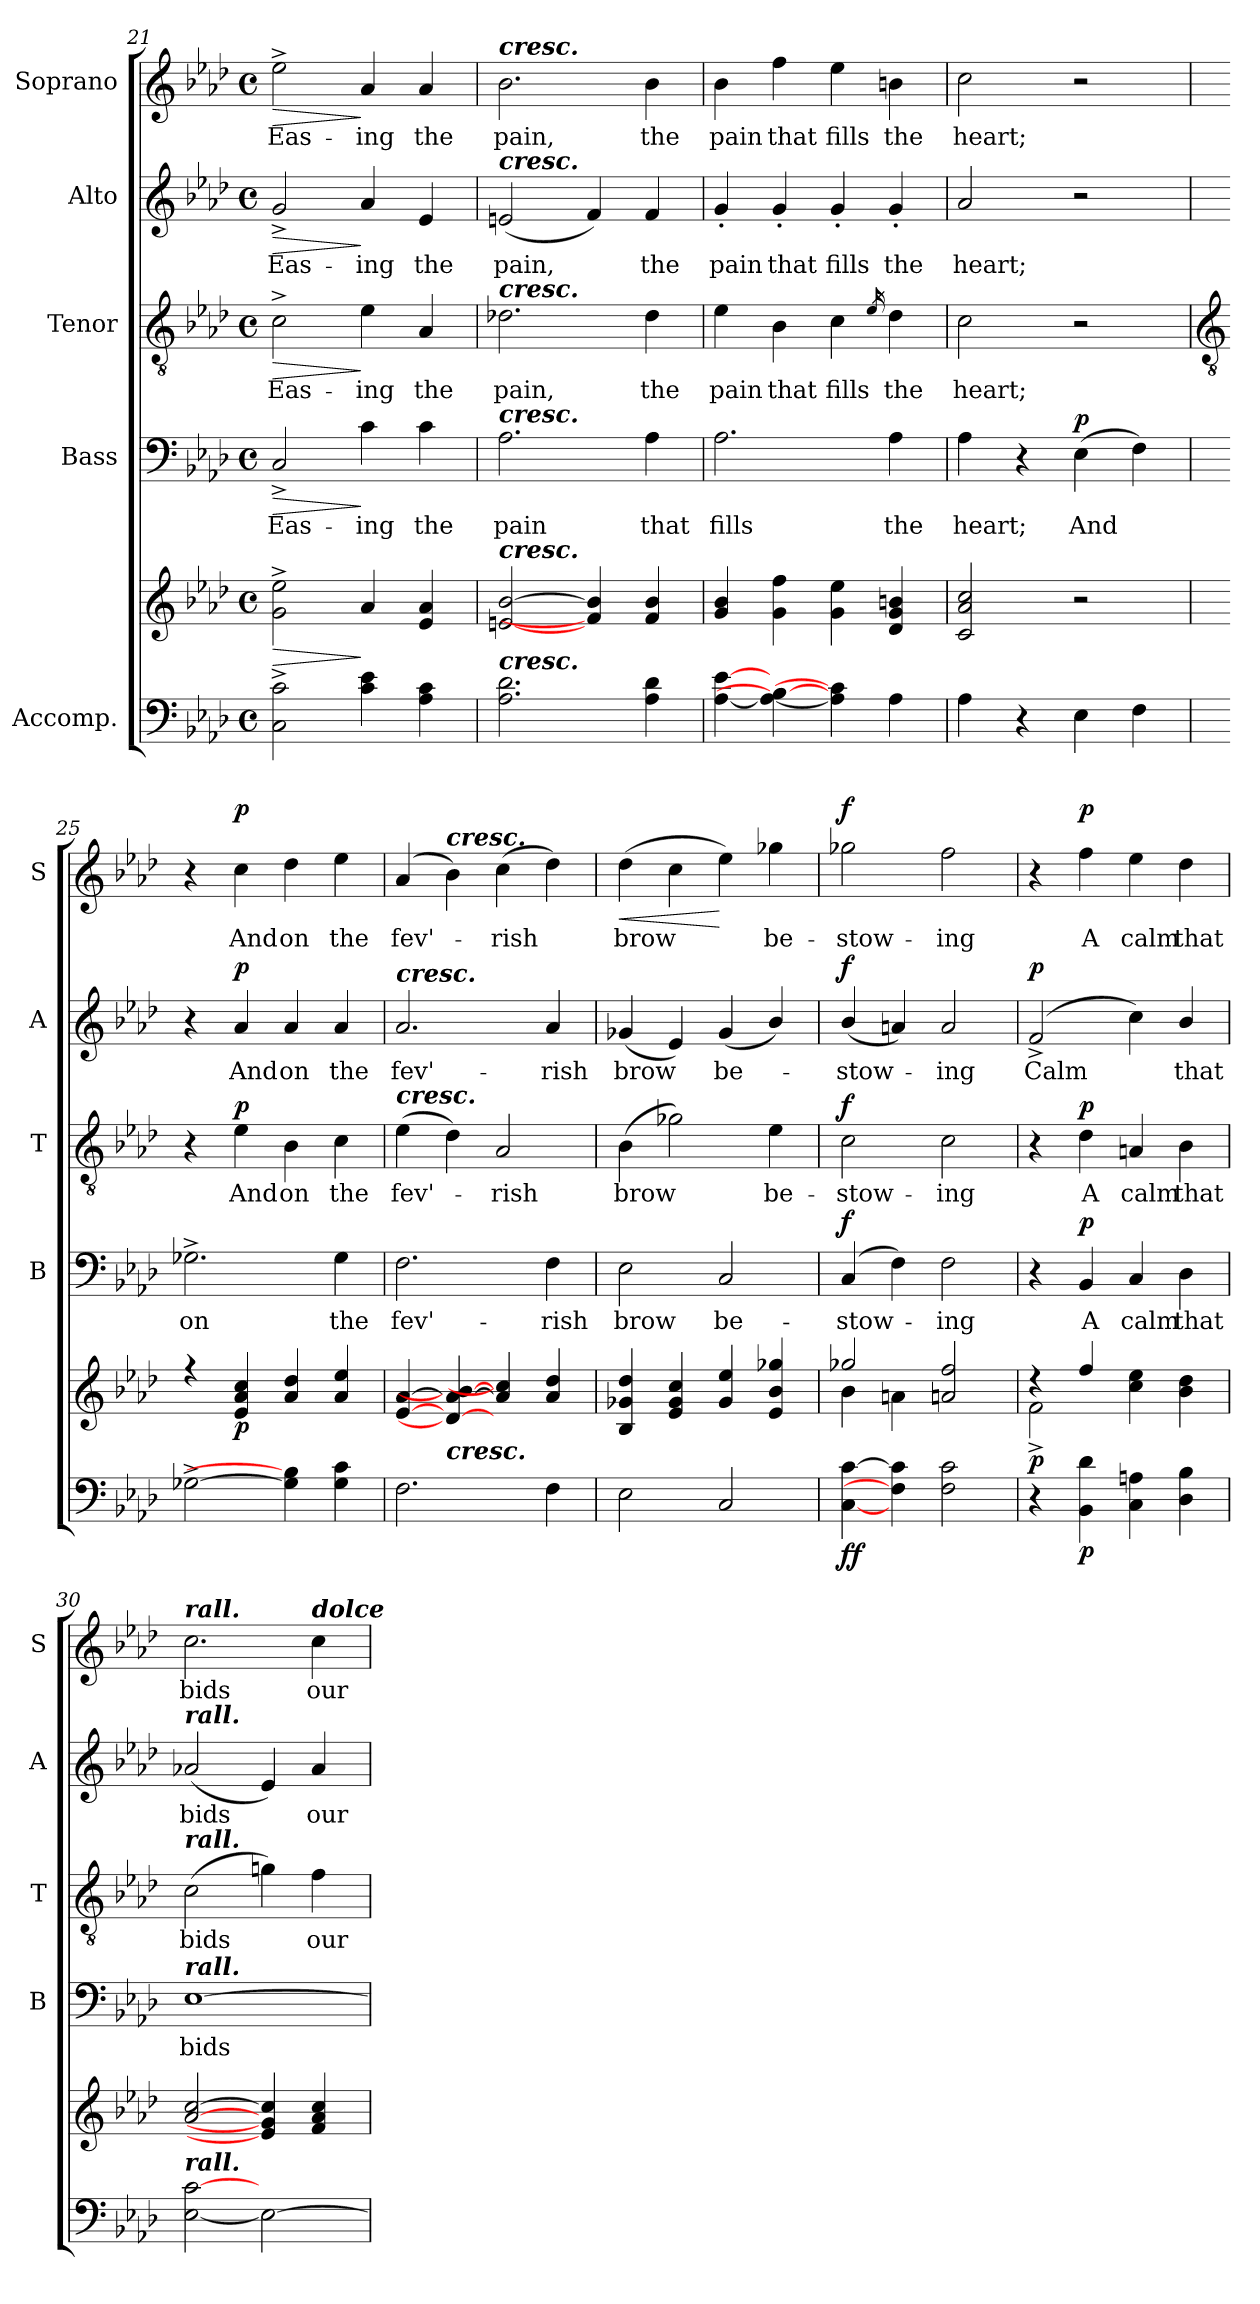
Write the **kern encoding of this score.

**kern	**kern	**dynam	**kern	**text	**dynam	**kern	**text	**dynam	**kern	**text	**dynam	**kern	**text	**dynam
*part5	*part5	*part5	*part4	*part4	*part4	*part3	*part3	*part3	*part2	*part2	*part2	*part1	*part1	*part1
*staff6	*staff5	*staff5/6	*staff4	*staff4	*staff4	*staff3	*staff3	*staff3	*staff2	*staff2	*staff2	*staff1	*staff1	*staff1
*I"Accomp.	*	*	*I"Bass	*	*	*I"Tenor	*	*	*I"Alto	*	*	*I"Soprano	*	*
*	*	*	*I'B	*	*	*I'T	*	*	*I'A	*	*	*I'S	*	*
*clefF4	*clefG2	*	*clefF4	*	*	*clefGv2	*	*	*clefG2	*	*	*clefG2	*	*
*k[b-e-a-d-]	*k[b-e-a-d-]	*	*k[b-e-a-d-]	*	*	*k[b-e-a-d-]	*	*	*k[b-e-a-d-]	*	*	*k[b-e-a-d-]	*	*
*A-:	*A-:	*	*A-:	*	*	*A-:	*	*	*A-:	*	*	*A-:	*	*
*M4/4	*M4/4	*	*M4/4	*	*	*M4/4	*	*	*M4/4	*	*	*M4/4	*	*
*met(c)	*met(c)	*	*met(c)	*	*	*met(c)	*	*	*met(c)	*	*	*met(c)	*	*
=21	=21	=21	=21	=21	=21	=21	=21	=21	=21	=21	=21	=21	=21	=21
!	!	!LO:HP:b	!	!LO:LY:b	!LO:HP:b	!	!LO:LY:b	!LO:HP:b	!	!LO:LY:b	!LO:HP:b	!	!LO:LY:b	!LO:HP:b
2C^ 2c^	2g^ 2ee-^	>	2C^	Eas-	>	2c^	Eas-	>	2g^	Eas-	>	2ee-^	Eas-	>
!	!	!	!	!LO:LY:b	!	!	!LO:LY:b	!	!	!LO:LY:b	!	!	!LO:LY:b	!
4c 4e-	4a-	]	4c	-ing	]	4e-	-ing	]	4a-	-ing	]	4a-	-ing	]
!	!	!	!	!LO:LY:b	!	!	!LO:LY:b	!	!	!LO:LY:b	!	!	!LO:LY:b	!
4A- 4c	4e- 4a-	.	4c	the	.	4A-	the	.	4e-	the	.	4a-	the	.
=22	=22	=22	=22	=22	=22	=22	=22	=22	=22	=22	=22	=22	=22	=22
!	!	!	!	!	!	!	!	!	!	!	!	!LO:TX:a:Bi:t=cresc.	!	!
!	!	!	!	!	!	!	!	!	!LO:TX:a:Bi:t=cresc.	!	!	!	!	!
!	!	!	!	!	!	!LO:TX:a:Bi:t=cresc.	!	!	!	!	!	!	!	!
!	!	!	!LO:TX:a:Bi:t=cresc.	!	!	!	!	!	!	!	!	!	!	!
!	!LO:TX:a:Bi:t=cresc.	!	!	!	!	!	!	!	!	!	!	!	!	!
!LO:TX:a:Bi:t=cresc.	!	!	!	!	!	!	!	!	!	!	!	!	!	!
!	!	!	!	!LO:LY:b	!	!	!LO:LY:b	!	!	!LO:LY:b	!	!	!LO:LY:b	!
2.A- 2.d-	[2en [2b-	.	2.A-	pain	.	2.d-X	pain,	.	(<2en	pain,	.	2.b-	pain,	.
.	4f] 4b-]	.	.	.	.	.	.	.	4f)	.	.	.	.	.
!	!	!	!	!LO:LY:b	!	!	!LO:LY:b	!	!	!LO:LY:b	!	!	!LO:LY:b	!
4A- 4d-	4f 4b-	.	4A-	that	.	4d-	the	.	4f	the	.	4b-	the	.
=23	=23	=23	=23	=23	=23	=23	=23	=23	=23	=23	=23	=23	=23	=23
!	!	!	!	!LO:LY:b	!	!	!LO:LY:b	!	!	!LO:LY:b	!	!	!LO:LY:b	!
[4A- [4e-	4g 4b-	.	2.A-	fills	.	4e-	pain	.	4g'	pain	.	4b-	pain	.
!	!	!	!	!	!	!	!LO:LY:b	!	!	!LO:LY:b	!	!	!LO:LY:b	!
4A-_ 4B-_	4g 4ff	.	.	.	.	4B-	that	.	4g'	that	.	4ff	that	.
!	!	!	!	!	!	!	!LO:LY:b	!	!	!LO:LY:b	!	!	!LO:LY:b	!
4A-] 4c]	4g 4ee-	.	.	.	.	4c	fills	.	4g'	fills	.	4ee-	fills	.
.	.	.	.	.	.	16qe-/	.	.	.	.	.	.	.	.
!	!	!	!	!LO:LY:b	!	!	!LO:LY:b	!	!	!LO:LY:b	!	!	!LO:LY:b	!
4A-	4d- 4g 4bn	.	4A-	the	.	4d-	the	.	4g'	the	.	4bn	the	.
=24	=24	=24	=24	=24	=24	=24	=24	=24	=24	=24	=24	=24	=24	=24
!	!	!	!	!LO:LY:b	!	!	!LO:LY:b	!	!	!LO:LY:b	!	!	!LO:LY:b	!
4A-	2c 2a- 2cc	.	4A-	heart;	.	2c	heart;	.	2a-	heart;	.	2cc	heart;	.
4r	.	.	4r	.	.	.	.	.	.	.	.	.	.	.
!	!	!	!	!LO:LY:b	!LO:DY:b	!	!	!	!	!	!	!	!	!
4E-	2r	.	(>4E-	And	p	2r	.	.	2r	.	.	2r	.	.
4F	.	.	4F)	.	.	.	.	.	.	.	.	.	.	.
!!LO:LB:g=z
=25	=25	=25	=25	=25	=25	=25	=25	=25	=25	=25	=25	=25	=25	=25
*	*	*	*	*	*	*clefGv2	*	*	*	*	*	*	*	*
*	*^	*	*	*	*	*	*	*	*	*	*	*	*	*
!	!	!	!	!	!LO:LY:b	!	!	!	!	!	!	!	!	!	!
[2G-X^	4r	1ryy	.	2.G-X^	on	.	4r	.	.	4r	.	.	4r	.	.
!	!	!	!LO:DY:b	!	!	!	!	!LO:LY:b	!LO:DY:b	!	!LO:LY:b	!LO:DY:b	!	!LO:LY:b	!LO:DY:b
.	4e- 4a- 4cc	.	p	.	.	.	4e-	And	p	4a-	And	p	4cc	And	p
!	!	!	!	!	!	!	!	!LO:LY:b	!	!	!LO:LY:b	!	!	!LO:LY:b	!
4G-] 4B-]	4a- 4dd-	.	.	.	.	.	4B-	on	.	4a-	on	.	4dd-	on	.
!	!	!	!	!	!LO:LY:b	!	!	!LO:LY:b	!	!	!LO:LY:b	!	!	!LO:LY:b	!
4G- 4c	4a- 4ee-	.	.	4G-	the	.	4c	the	.	4a-	the	.	4ee-	the	.
=26	=26	=26	=26	=26	=26	=26	=26	=26	=26	=26	=26	=26	=26	=26	=26
!	!	!	!	!	!	!	!	!	!	!LO:TX:a:Bi:t=cresc.	!	!	!	!	!
!	!	!	!	!	!	!	!LO:TX:a:Bi:t=cresc.	!	!	!	!	!	!	!	!
!	!	!	!	!	!LO:LY:b	!	!	!LO:LY:b	!	!	!LO:LY:b	!	!	!LO:LY:b	!
2.F	[4e- [4a-	1ryy	.	2.F	fev'-	.	(>4e-	fev'-	.	2.a-	fev'-	.	(<4a-	fev'-	.
!	!	!	!	!	!	!	!	!	!	!	!	!	!LO:TX:a:Bi:t=cresc.	!	!
!	!LO:TX:b:Bi:t=cresc.	!	!	!	!	!	!	!	!	!	!	!	!	!	!
.	4d-_ 4a-_ 4b-_	.	.	.	.	.	4d-)	.	.	.	.	.	4b-)	.	.
!	!	!	!	!	!	!	!	!LO:LY:b	!	!	!	!	!	!LO:LY:b	!
.	4a-] 4cc]	.	.	.	.	.	2A-	rish	.	.	.	.	(>4cc	rish	.
!	!	!	!	!	!LO:LY:b	!	!	!	!	!	!LO:LY:b	!	!	!	!
4F	4a- 4dd-	.	.	4F	-rish	.	.	.	.	4a-	-rish	.	4dd-)	.	.
=27	=27	=27	=27	=27	=27	=27	=27	=27	=27	=27	=27	=27	=27	=27	=27
!	!	!	!	!	!LO:LY:b	!	!	!LO:LY:b	!	!	!LO:LY:b	!	!	!LO:LY:b	!LO:HP:b
2E-	4B- 4g-X 4dd-	1ryy	.	2E-	brow	.	(>4B-	brow	.	(<4g-X	brow	.	(>4dd-	brow	<
.	4e- 4g- 4cc	.	.	.	.	.	2g-X)	.	.	4e-)	.	.	4cc	.	.
!	!	!	!	!	!LO:LY:b	!	!	!	!	!	!LO:LY:b	!	!	!	!
2C	4g- 4ee-	.	.	2C	be-	.	.	.	.	(<4g-	be-	.	4ee-)	.	[
!	!	!	!	!	!	!	!	!LO:LY:b	!	!	!	!	!	!LO:LY:b	!
.	4e- 4b- 4gg-X	.	.	.	.	.	4e-	be-	.	4b-/)	.	.	4gg-X	be-	.
=28	=28	=28	=28	=28	=28	=28	=28	=28	=28	=28	=28	=28	=28	=28	=28
!	!	!	!LO:DY:b=2	!	!LO:LY:b	!	!	!LO:LY:b	!	!	!LO:LY:b	!	!	!LO:LY:b	!
!	!	!	!LO:DY:n=1:b	!	!	!LO:DY:b	!	!	!LO:DY:b	!	!	!LO:DY:b	!	!	!LO:DY:b
[4C [4c	2gg-X/	4b-\	f f	(<4C	stow-	f	2c	stow-	f	(<4b-/	stow-	f	2gg-X	stow-	f
4F] 4c]	.	4an\	.	4F)	.	.	.	.	.	4an)	.	.	.	.	.
!	!	!	!	!	!LO:LY:b	!	!	!LO:LY:b	!	!	!LO:LY:b	!	!	!LO:LY:b	!
2F 2c	2an/ 2ff/	2ryy	.	2F	ing	.	2c	-ing	.	2a	ing	.	2ff	-ing	.
=29	=29	=29	=29	=29	=29	=29	=29	=29	=29	=29	=29	=29	=29	=29	=29
!	!	!	!LO:DY:b	!	!	!	!	!	!	!	!LO:LY:b	!LO:DY:b	!	!	!
4r	4r	2f^\	p	4r	.	.	4r	.	.	(<2f^	Calm	p	4r	.	.
!	!	!	!LO:DY:b=2	!	!LO:LY:b	!LO:DY:b	!	!LO:LY:b	!LO:DY:b	!	!	!	!	!LO:LY:b	!LO:DY:b
4BB- 4d-	4ff/	.	p	4BB-	A	p	4d-	A	p	.	.	.	4ff	A	p
!	!	!	!	!	!LO:LY:b	!	!	!LO:LY:b	!	!	!	!	!	!LO:LY:b	!
4C 4An	4cc 4ee-	2ryy	.	4C	calm	.	4An	calm	.	4cc)	.	.	4ee-	calm	.
!	!	!	!	!	!LO:LY:b	!	!	!LO:LY:b	!	!	!LO:LY:b	!	!	!LO:LY:b	!
4D- 4B-	4b- 4dd-	.	.	4D-	that	.	4B-	that	.	4b-/	that	.	4dd-	that	.
=30	=30	=30	=30	=30	=30	=30	=30	=30	=30	=30	=30	=30	=30	=30	=30
!	!	!	!	!	!	!	!	!	!	!	!	!	!LO:TX:a:Bi:t=rall.	!	!
!	!	!	!	!	!	!	!	!	!	!LO:TX:a:Bi:t=rall.	!	!	!	!	!
!	!	!	!	!	!	!	!LO:TX:a:Bi:t=rall.	!	!	!	!	!	!	!	!
!	!	!	!	!LO:TX:a:Bi:t=rall.	!	!	!	!	!	!	!	!	!	!	!
!LO:TX:a:Bi:t=rall.	!	!	!	!	!	!	!	!	!	!	!	!	!	!	!
!	!	!	!	!	!LO:LY:b	!	!	!LO:LY:b	!	!	!LO:LY:b	!	!	!LO:LY:b	!
[2E- [2c	[2a- [2cc	1ryy	.	[1E-	bids	.	(>2c	bids	.	(<2a-X	bids	.	2.cc	bids	.
2E-_	4e-] 4g] 4cc]	.	.	.	.	.	4gn)	.	.	4e-)	.	.	.	.	.
!	!	!	!	!	!	!	!	!	!	!	!	!	!LO:TX:a:Bi:t=dolce	!	!
!	!	!	!	!	!	!	!	!LO:LY:b	!	!	!LO:LY:b	!	!	!LO:LY:b	!
.	4f 4a- 4cc	.	.	.	.	.	4f	our	.	4a-	our	.	4cc	our	.
*	*v	*v	*	*	*	*	*	*	*	*	*	*	*	*	*
=	=	=	=	=	=	=	=	=	=	=	=	=	=	=
*-	*-	*-	*-	*-	*-	*-	*-	*-	*-	*-	*-	*-	*-	*-
